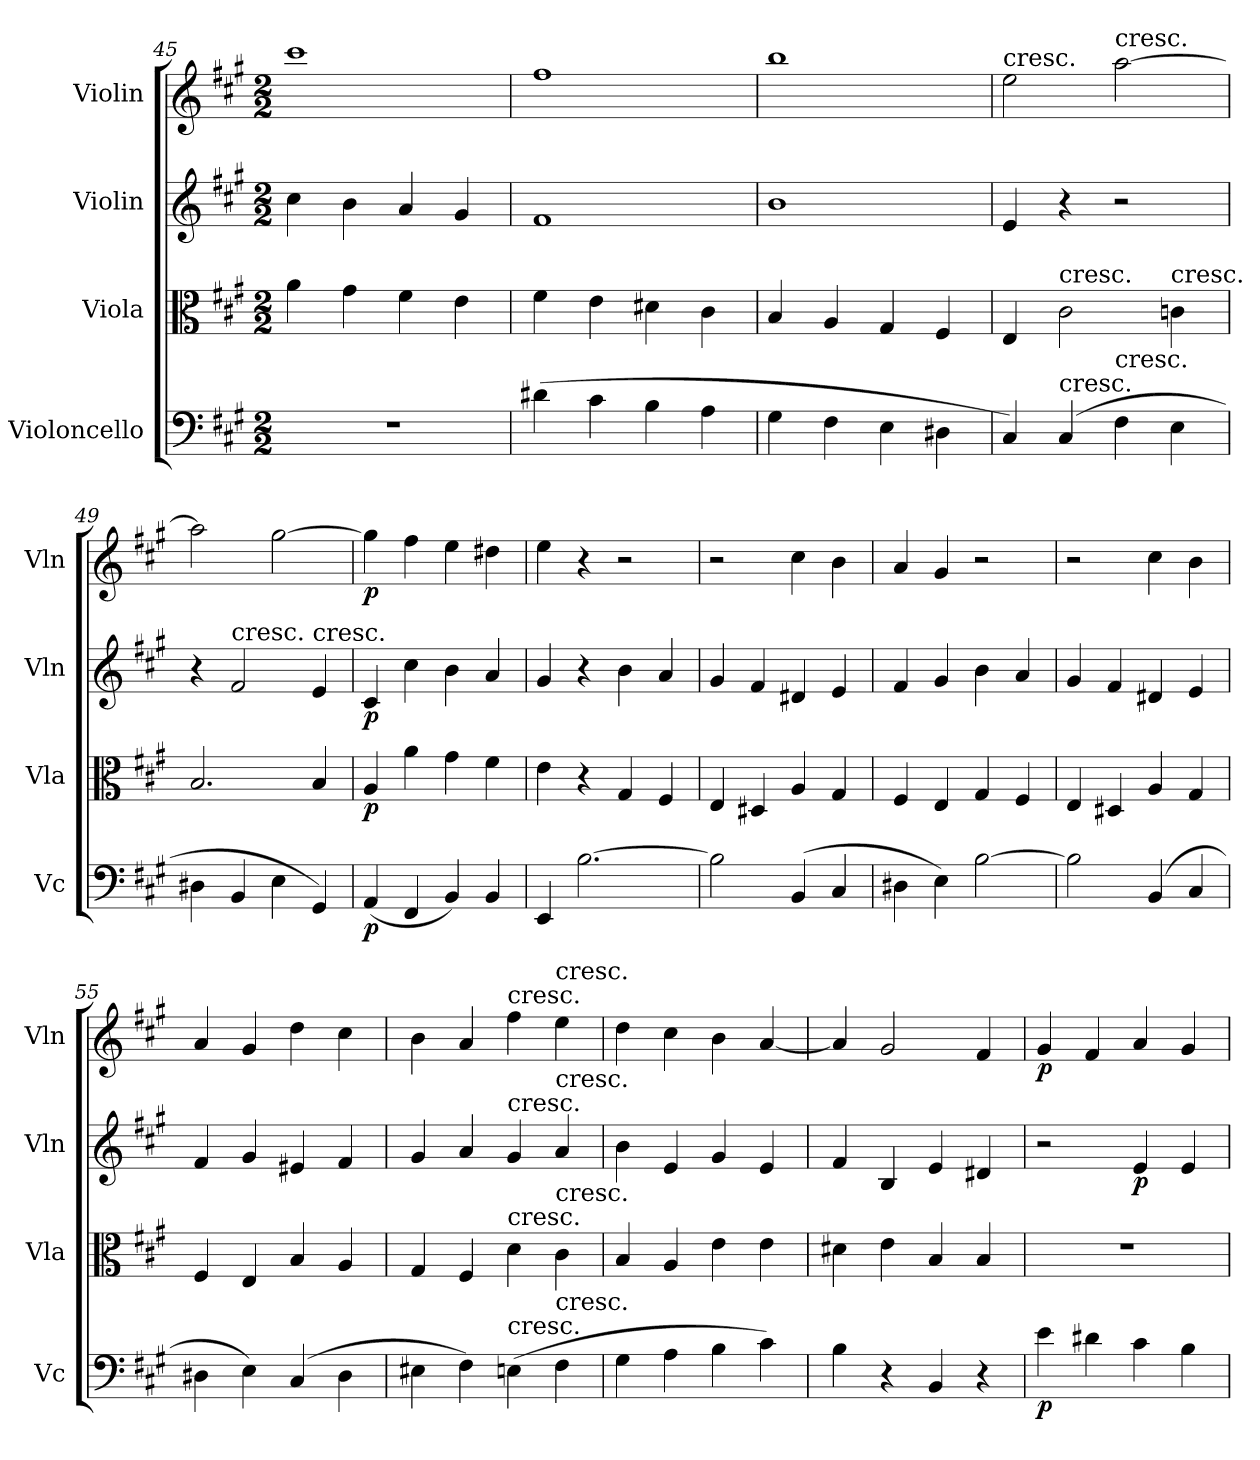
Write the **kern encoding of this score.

**kern	**dynam	**kern	**dynam	**kern	**dynam	**kern	**dynam
*part4	*part4	*part3	*part3	*part2	*part2	*part1	*part1
*staff4	*staff4	*staff3	*staff3	*staff2	*staff2	*staff1	*staff1
*I"Violoncello	*	*I"Viola	*	*I"Violin	*	*I"Violin	*
*I'Vc	*	*I'Vla	*	*I'Vln	*	*I'Vln	*
*clefF4	*	*clefC3	*	*clefG2	*	*clefG2	*
*k[f#c#g#]	*	*k[f#c#g#]	*	*k[f#c#g#]	*	*k[f#c#g#]	*
*A:	*	*A:	*	*A:	*	*A:	*
*M2/2	*	*M2/2	*	*M2/2	*	*M2/2	*
=45	=45	=45	=45	=45	=45	=45	=45
1r	.	4a\	.	4cc#\	.	1ccc#	.
.	.	4g#\	.	4b\	.	.	.
.	.	4f#\	.	4a/	.	.	.
.	.	4e\	.	4g#/	.	.	.
=46	=46	=46	=46	=46	=46	=46	=46
(4d#X\	.	4f#\	.	1f#	.	1ff#	.
4c#\	.	4e\	.	.	.	.	.
4B\	.	4d#X\	.	.	.	.	.
4A\	.	4c#\	.	.	.	.	.
=47	=47	=47	=47	=47	=47	=47	=47
4G#\	.	4B/	.	1b	.	1bb	.
4F#\	.	4A/	.	.	.	.	.
4E\	.	4G#/	.	.	.	.	.
4D#X\	.	4F#/	.	.	.	.	.
=48	=48	=48	=48	=48	=48	=48	=48
!	!	!	!	!	!	!LO:TX:t=cresc.	!
4C#/)	.	4E/	.	4e/	.	2ee\	.
!	!	!LO:TX:t=cresc.	!	!	!	!	!
!LO:TX:t=cresc.	!	!	!	!	!	!	!
(4C#/	.	2c#\	.	4r	.	.	.
!	!	!	!	!	!	!LO:TX:t=cresc.	!
!LO:TX:t=cresc.	!	!	!	!	!	!	!
4F#\	.	.	.	2r	.	[2aa\	.
!	!	!LO:TX:t=cresc.	!	!	!	!	!
4E\	.	4cn\	.	.	.	.	.
=49	=49	=49	=49	=49	=49	=49	=49
4D#X\	.	2.B/	.	4r	.	2aa\]	.
!	!	!	!	!LO:TX:t=cresc.	!	!	!
4BB/	.	.	.	2f#/	.	.	.
4E\	.	.	.	.	.	[2gg#\	.
!	!	!	!	!LO:TX:t=cresc.	!	!	!
4GG#/)	.	4B/	.	4e/	.	.	.
=50	=50	=50	=50	=50	=50	=50	=50
(4AA/	p	4A/	p	4c#/	p	4gg#\]	p
4FF#/	.	4a\	.	4cc#\	.	4ff#\	.
4BB/)	.	4g#\	.	4b\	.	4ee\	.
4BB/	.	4f#\	.	4a/	.	4dd#X\	.
=51	=51	=51	=51	=51	=51	=51	=51
4EE/	.	4e\	.	4g#/	.	4ee\	.
[2.B\	.	4r	.	4r	.	4r	.
.	.	4G#/	.	4b\	.	2r	.
.	.	4F#/	.	4a/	.	.	.
=52	=52	=52	=52	=52	=52	=52	=52
2B\]	.	4E/	.	4g#/	.	2r	.
.	.	4D#X/	.	4f#/	.	.	.
(4BB/	.	4A/	.	4d#X/	.	4cc#\	.
4C#/	.	4G#/	.	4e/	.	4b\	.
=53	=53	=53	=53	=53	=53	=53	=53
4D#X\	.	4F#/	.	4f#/	.	4a/	.
4E\)	.	4E/	.	4g#/	.	4g#/	.
[2B\	.	4G#/	.	4b\	.	2r	.
.	.	4F#/	.	4a/	.	.	.
=54	=54	=54	=54	=54	=54	=54	=54
2B\]	.	4E/	.	4g#/	.	2r	.
.	.	4D#X/	.	4f#/	.	.	.
(4BB/	.	4A/	.	4d#X/	.	4cc#\	.
4C#/	.	4G#/	.	4e/	.	4b\	.
=55	=55	=55	=55	=55	=55	=55	=55
4D#X\	.	4F#/	.	4f#/	.	4a/	.
4E\)	.	4E/	.	4g#/	.	4g#/	.
(4C#/	.	4B/	.	4e#X/	.	4dd\	.
4D#\	.	4A/	.	4f#/	.	4cc#\	.
=56	=56	=56	=56	=56	=56	=56	=56
4E#X\	.	4G#/	.	4g#/	.	4b\	.
4F#\)	.	4F#/	.	4a/	.	4a/	.
!	!	!	!	!	!	!LO:TX:t=cresc.	!
!	!	!	!	!LO:TX:t=cresc.	!	!	!
!	!	!LO:TX:t=cresc.	!	!	!	!	!
!LO:TX:t=cresc.	!	!	!	!	!	!	!
(4En\	.	4d\	.	4g#/	.	4ff#\	.
!	!	!	!	!	!	!LO:TX:t=cresc.	!
!	!	!	!	!LO:TX:t=cresc.	!	!	!
!	!	!LO:TX:t=cresc.	!	!	!	!	!
!LO:TX:t=cresc.	!	!	!	!	!	!	!
4F#\	.	4c#\	.	4a/	.	4ee\	.
=57	=57	=57	=57	=57	=57	=57	=57
4G#\	.	4B/	.	4b\	.	4dd\	.
4A\	.	4A/	.	4e/	.	4cc#\	.
4B\	.	4e\	.	4g#/	.	4b\	.
4c#\)	.	4e\	.	4e/	.	[4a/	.
=58	=58	=58	=58	=58	=58	=58	=58
4B\	.	4d#X\	.	4f#/	.	4a/]	.
4r	.	4e\	.	4B/	.	2g#/	.
4BB/	.	4B/	.	4e/	.	.	.
4r	.	4B/	.	4d#X/	.	4f#/	.
=59	=59	=59	=59	=59	=59	=59	=59
4e\	p	1r	.	2r	.	4g#/	p
4d#X\	.	.	.	.	.	4f#/	.
4c#\	.	.	.	4e/	p	4a/	.
4B\	.	.	.	4e/	.	4g#/	.
=	=	=	=	=	=	=	=
*-	*-	*-	*-	*-	*-	*-	*-
